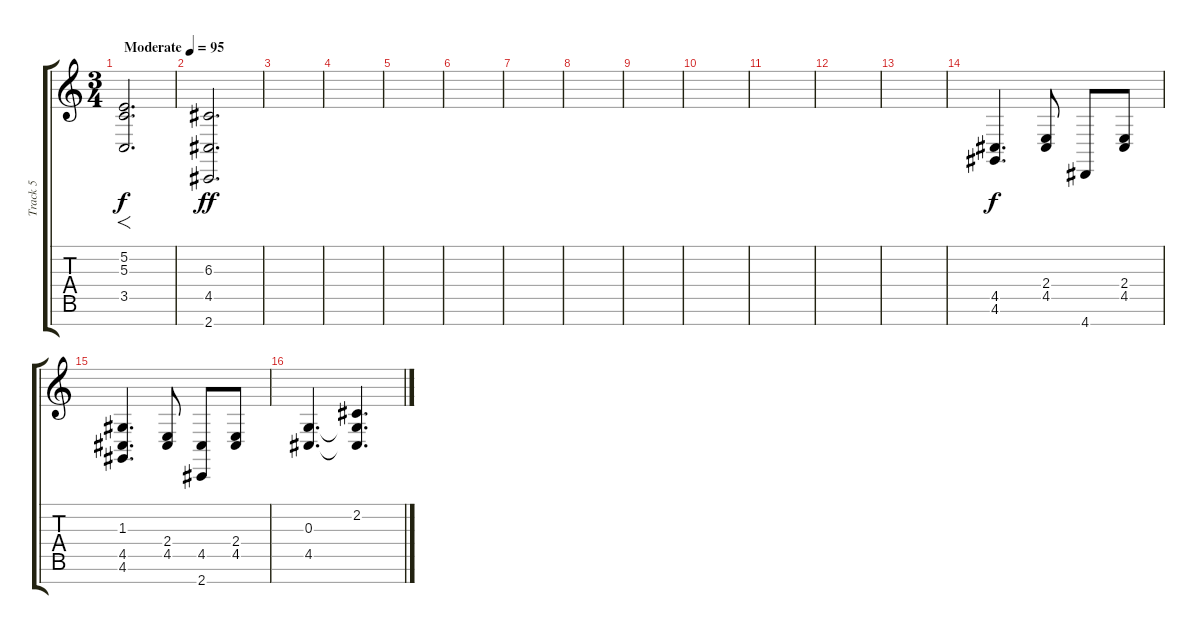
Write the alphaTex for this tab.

\track ("Track 5" "Track 5") {instrument stringensemble2}
\staff {score tabs}
\tuning (E4 B3 G3 D3 A2 E2 B1) {hide}
\ts (3 4)
\tempo (95 "Moderate")
\clef g2
\ks c
(5.2 5.3 3.5).2{f d dy f instrument stringensemble2} |
(6.3 4.5 2.7).2{d dy ff instrument orchestrahit} |
|
|
|
|
|
|
|
|
|
|
|
(4.5 4.6).4{d dy f instrument frenchhorn} (2.4 4.5).8 4.7.8 (2.4 4.5).8 |
(1.3 4.5 4.6).4{d} (2.4 4.5).8 (4.5 2.7).8 (2.4 4.5).8 |
(0.3 4.5).4{d} (2.2 0.3{t} 4.5{t}).4{d}
